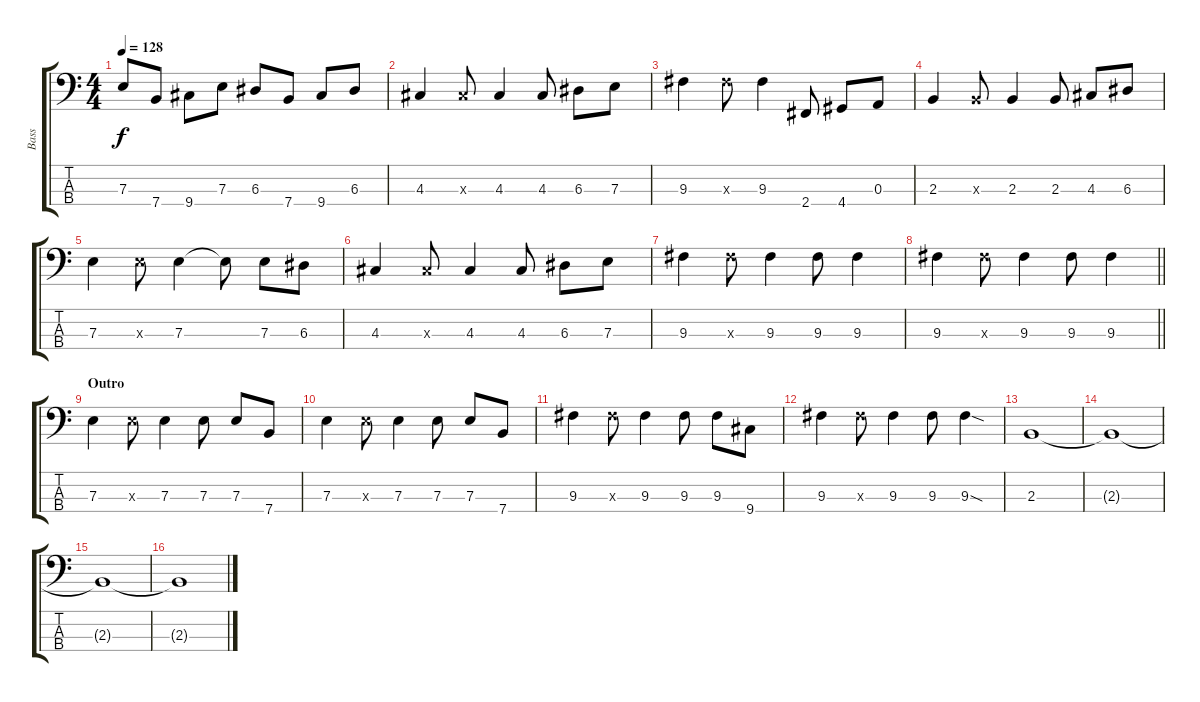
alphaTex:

\track ("Bass" "Bass") {instrument electricbassfinger}
\staff {score tabs}
\tuning (G2 D2 A1 E1) {hide}
\ts (4 4)
\tempo 128
\clef f4
\ks c
7.3.8{dy f} 7.4.8 9.4.8 7.3.8 6.3.8 7.4.8 9.4.8 6.3.8 |
4.3.4 4.3{x}.8 4.3.4 4.3.8 6.3.8 7.3.8 |
9.3.4 9.3{x}.8 9.3.4 2.4.8 4.4.8 0.3.8 |
2.3.4 2.3{x}.8 2.3.4 2.3.8 4.3.8 6.3.8 |
7.3.4 7.3{x}.8 7.3.4 7.3{t}.8 7.3.8 6.3.8 |
4.3.4 4.3{x}.8 4.3.4 4.3.8 6.3.8 7.3.8 |
9.3.4 9.3{x}.8 9.3.4 9.3.8 9.3.4 |
\barLineRight lightlight
9.3.4 9.3{x}.8 9.3.4 9.3.8 9.3.4 |
\section ("" "Outro")
7.3.4 7.3{x}.8 7.3.4 7.3.8 7.3.8 7.4.8 |
7.3.4 7.3{x}.8 7.3.4 7.3.8 7.3.8 7.4.8 |
9.3.4 9.3{x}.8 9.3.4 9.3.8 9.3.8 9.4.8 |
9.3.4 9.3{x}.8 9.3.4 9.3.8 9.3{sod}.4 |
2.3.1{volume 0} |
2.3{t}.1 |
2.3{t}.1 |
2.3{t}.1
